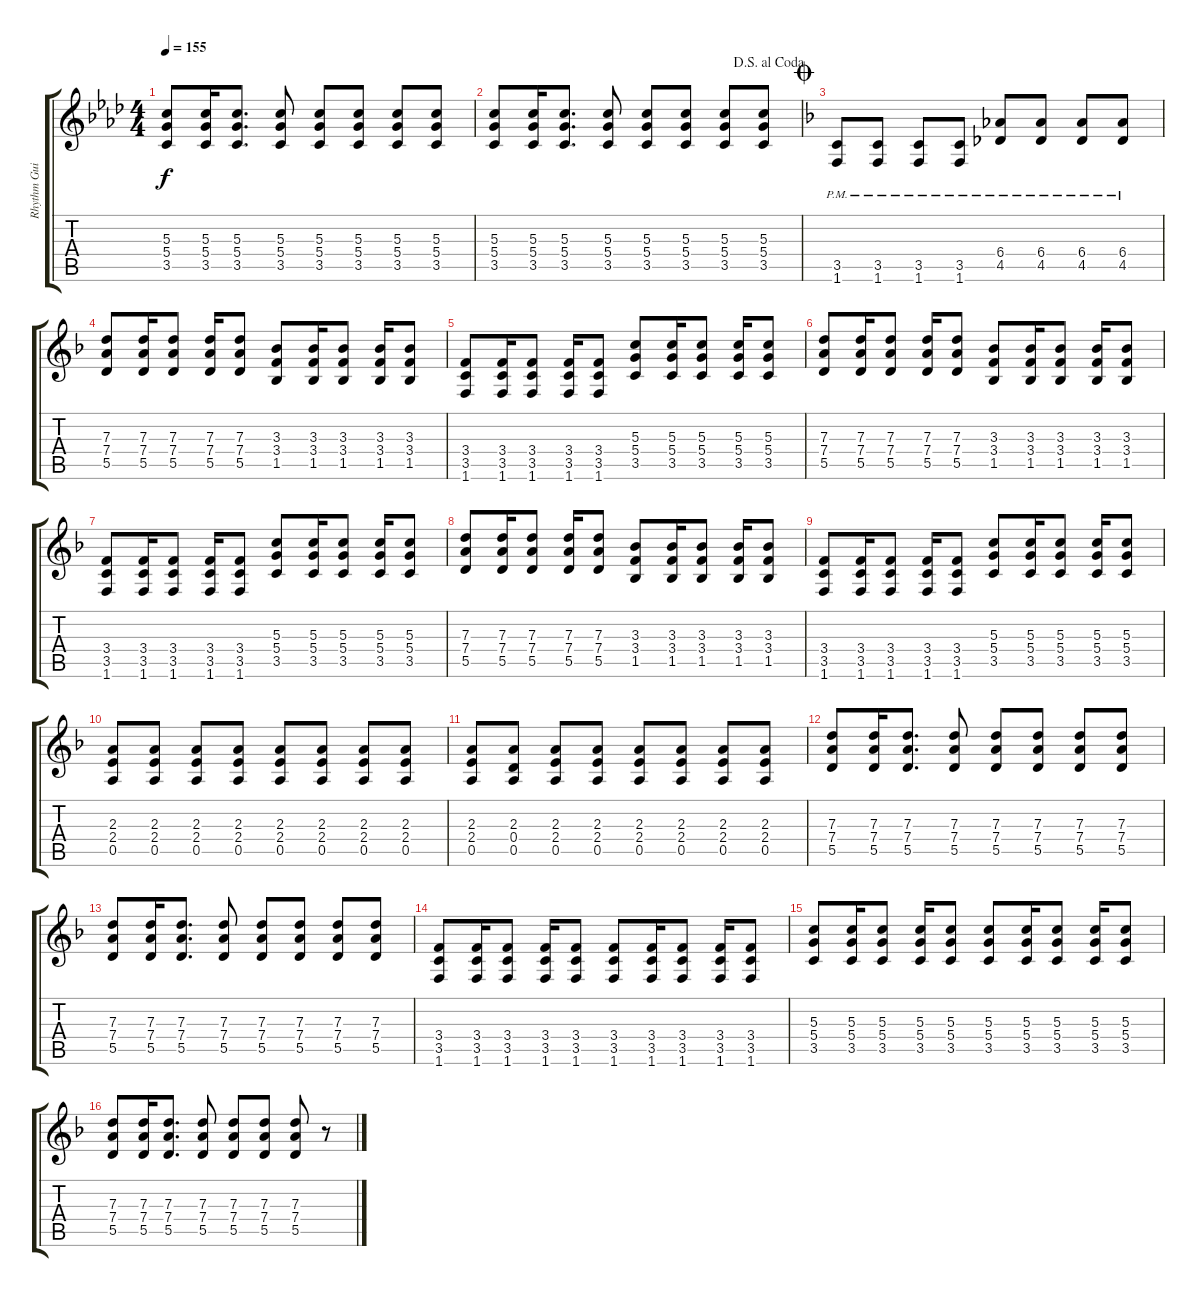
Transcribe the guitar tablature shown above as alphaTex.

\track ("Rhythm Guitar" "Rhythm Gui") {instrument overdrivenguitar}
\staff {score tabs}
\tuning (E4 B3 G3 D3 A2 E2) {hide}
\ts (4 4)
\tempo 155
\clef g2
\ks ab
(5.3 5.4 3.5).8{dy f} (5.3 5.4 3.5).16 (5.3 5.4 3.5).8{d} (5.3 5.4 3.5).8 (5.3 5.4 3.5).8 (5.3 5.4 3.5).8 (5.3 5.4 3.5).8 (5.3 5.4 3.5).8 |
\jump dalsegnoalcoda
(5.3 5.4 3.5).8 (5.3 5.4 3.5).16 (5.3 5.4 3.5).8{d} (5.3 5.4 3.5).8 (5.3 5.4 3.5).8 (5.3 5.4 3.5).8 (5.3 5.4 3.5).8 (5.3 5.4 3.5).8 |
\jump coda
\ks f
(3.5{pm} 1.6{pm}).8 (3.5{pm} 1.6{pm}).8 (3.5{pm} 1.6{pm}).8 (3.5{pm} 1.6{pm}).8 (6.4{pm} 4.5{pm}).8 (6.4{pm} 4.5{pm}).8 (6.4{pm} 4.5{pm}).8 (6.4{pm} 4.5{pm}).8 |
(7.3 7.4 5.5).8 (7.3 7.4 5.5).16 (7.3 7.4 5.5).8 (7.3 7.4 5.5).16 (7.3 7.4 5.5).8 (3.3 3.4 1.5).8 (3.3 3.4 1.5).16 (3.3 3.4 1.5).8 (3.3 3.4 1.5).16 (3.3 3.4 1.5).8 |
(3.4 3.5 1.6).8 (3.4 3.5 1.6).16 (3.4 3.5 1.6).8 (3.4 3.5 1.6).16 (3.4 3.5 1.6).8 (5.3 5.4 3.5).8 (5.3 5.4 3.5).16 (5.3 5.4 3.5).8 (5.3 5.4 3.5).16 (5.3 5.4 3.5).8 |
(7.3 7.4 5.5).8 (7.3 7.4 5.5).16 (7.3 7.4 5.5).8 (7.3 7.4 5.5).16 (7.3 7.4 5.5).8 (3.3 3.4 1.5).8 (3.3 3.4 1.5).16 (3.3 3.4 1.5).8 (3.3 3.4 1.5).16 (3.3 3.4 1.5).8 |
(3.4 3.5 1.6).8 (3.4 3.5 1.6).16 (3.4 3.5 1.6).8 (3.4 3.5 1.6).16 (3.4 3.5 1.6).8 (5.3 5.4 3.5).8 (5.3 5.4 3.5).16 (5.3 5.4 3.5).8 (5.3 5.4 3.5).16 (5.3 5.4 3.5).8 |
(7.3 7.4 5.5).8 (7.3 7.4 5.5).16 (7.3 7.4 5.5).8 (7.3 7.4 5.5).16 (7.3 7.4 5.5).8 (3.3 3.4 1.5).8 (3.3 3.4 1.5).16 (3.3 3.4 1.5).8 (3.3 3.4 1.5).16 (3.3 3.4 1.5).8 |
(3.4 3.5 1.6).8 (3.4 3.5 1.6).16 (3.4 3.5 1.6).8 (3.4 3.5 1.6).16 (3.4 3.5 1.6).8 (5.3 5.4 3.5).8 (5.3 5.4 3.5).16 (5.3 5.4 3.5).8 (5.3 5.4 3.5).16 (5.3 5.4 3.5).8 |
(2.3 2.4 0.5).8 (2.3 2.4 0.5).8 (2.3 2.4 0.5).8 (2.3 2.4 0.5).8 (2.3 2.4 0.5).8 (2.3 2.4 0.5).8 (2.3 2.4 0.5).8 (2.3 2.4 0.5).8 |
(2.3 2.4 0.5).8 (2.3 0.4 0.5).8 (2.3 2.4 0.5).8 (2.3 2.4 0.5).8 (2.3 2.4 0.5).8 (2.3 2.4 0.5).8 (2.3 2.4 0.5).8 (2.3 2.4 0.5).8 |
(7.3 7.4 5.5).8 (7.3 7.4 5.5).16 (7.3 7.4 5.5).8{d} (7.3 7.4 5.5).8 (7.3 7.4 5.5).8 (7.3 7.4 5.5).8 (7.3 7.4 5.5).8 (7.3 7.4 5.5).8 |
(7.3 7.4 5.5).8 (7.3 7.4 5.5).16 (7.3 7.4 5.5).8{d} (7.3 7.4 5.5).8 (7.3 7.4 5.5).8 (7.3 7.4 5.5).8 (7.3 7.4 5.5).8 (7.3 7.4 5.5).8 |
(3.4 3.5 1.6).8 (3.4 3.5 1.6).16 (3.4 3.5 1.6).8 (3.4 3.5 1.6).16 (3.4 3.5 1.6).8 (3.4 3.5 1.6).8 (3.4 3.5 1.6).16 (3.4 3.5 1.6).8 (3.4 3.5 1.6).16 (3.4 3.5 1.6).8 |
(5.3 5.4 3.5).8 (5.3 5.4 3.5).16 (5.3 5.4 3.5).8 (5.3 5.4 3.5).16 (5.3 5.4 3.5).8 (5.3 5.4 3.5).8 (5.3 5.4 3.5).16 (5.3 5.4 3.5).8 (5.3 5.4 3.5).16 (5.3 5.4 3.5).8 |
(7.3 7.4 5.5).8 (7.3 7.4 5.5).16 (7.3 7.4 5.5).8{d} (7.3 7.4 5.5).8 (7.3 7.4 5.5).8 (7.3 7.4 5.5).8 (7.3 7.4 5.5).8 r.8
